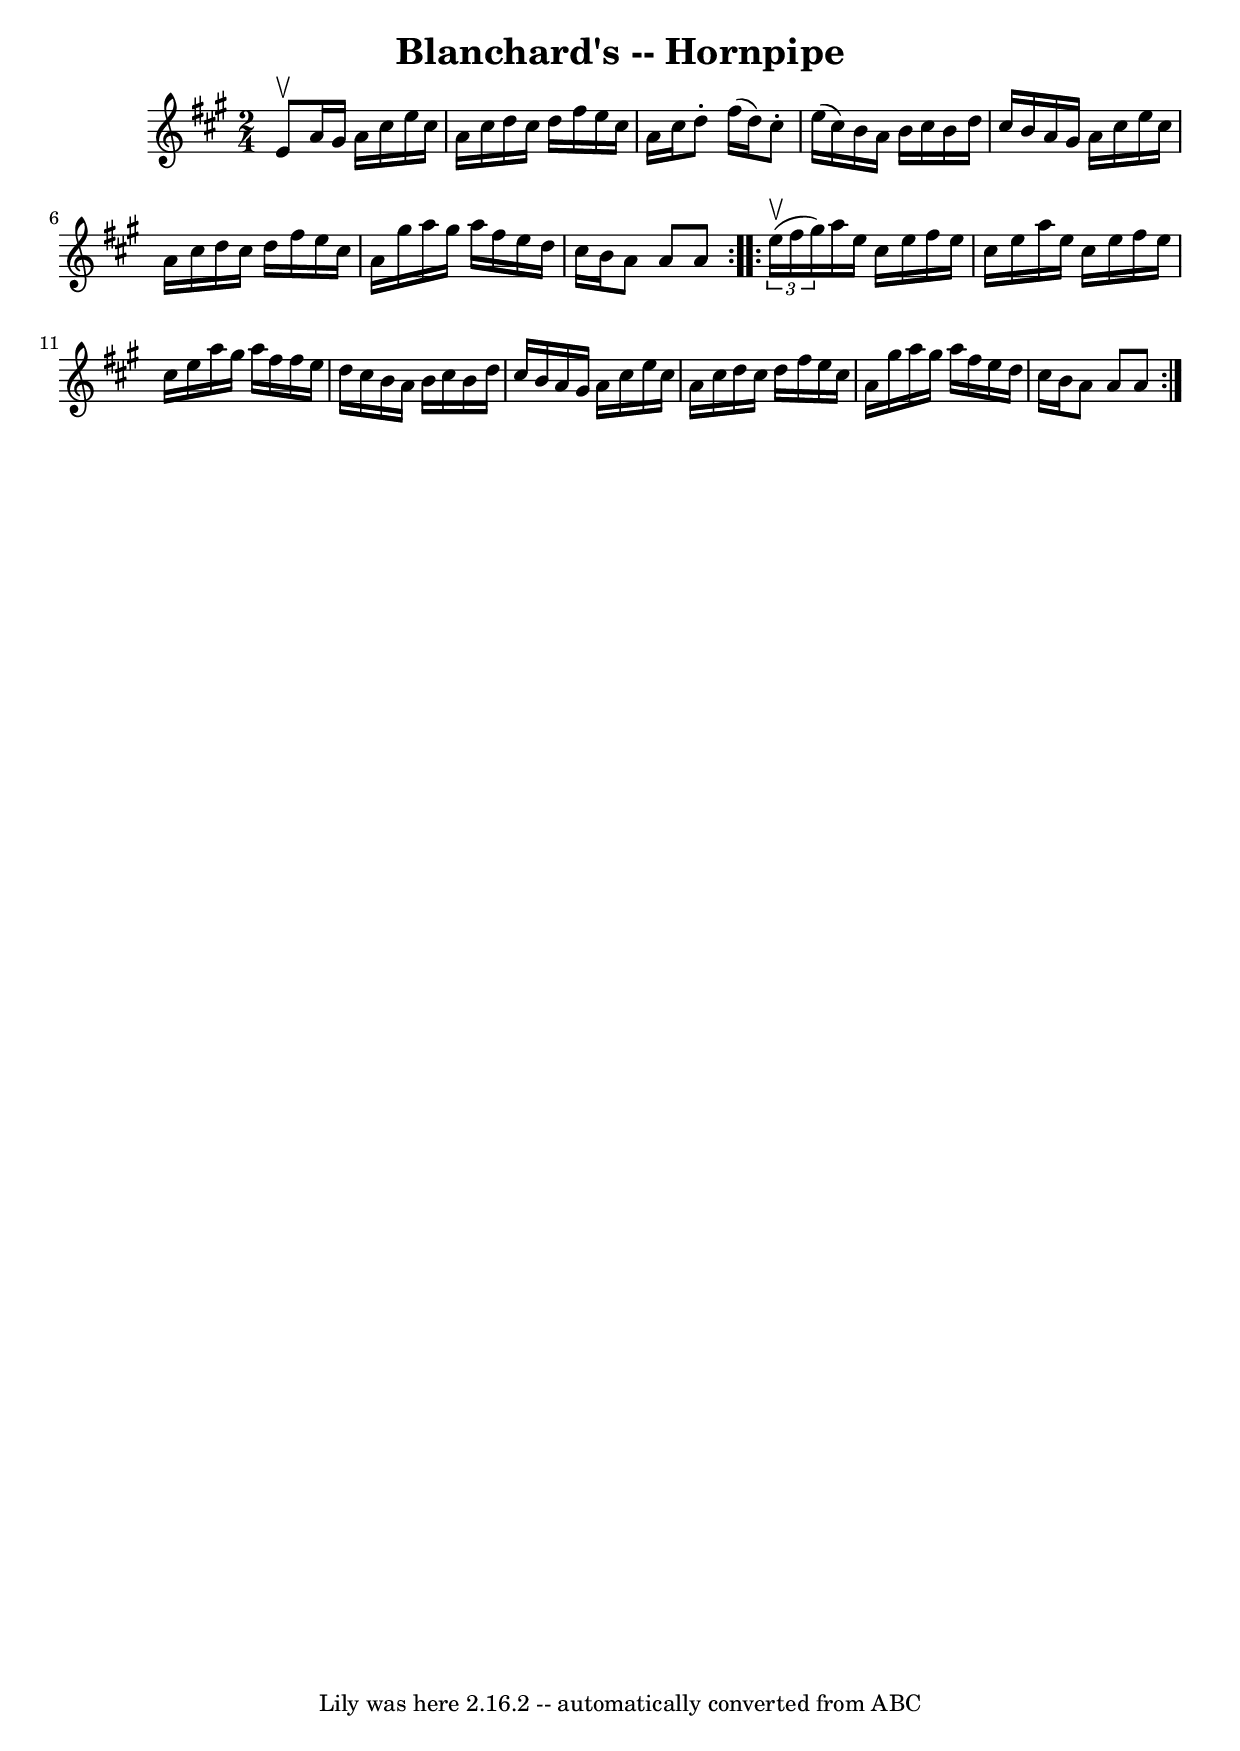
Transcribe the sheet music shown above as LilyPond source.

\version "2.16.2"
\include "Mammoth.ily"
\header {
	%% book = "Cole's 1000 Fiddle Tunes"
	crossRefNumber = "1"
	footnotes = ""
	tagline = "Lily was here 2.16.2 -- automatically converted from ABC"
	title = "Blanchard's -- Hornpipe"
}
voicedefault =  {


\repeat volta 2 {
\time 2/4 
\key a \major e'8^\upbow |
 a'16 gis'16 a'16    
cis''16 e''16 cis''16 a'16 cis''16  |
 d''16 cis''16    
d''16 fis''16 e''16 cis''16 a'16 cis''16  |
 d''8 -.   
fis''16 (d''16) cis''8 -. e''16 (cis''16) |
 b'16    
a'16 b'16 cis''16 b'16 d''16 cis''16 b'16  |
 a'16  
 gis'16 a'16 cis''16 e''16 cis''16 a'16 cis''16  |
   
d''16 cis''16 d''16 fis''16 e''16 cis''16 a'16 gis''16  
|
 a''16 gis''16 a''16 fis''16 e''16 d''16 cis''16    
b'16  |
 a'8 a'8 a'8  }     \repeat volta 2 {   \times 2/3 {   
e''16 (^\upbow fis''16 gis''16) } |
 a''16 e''16 cis''16  
 e''16 fis''16 e''16 cis''16 e''16  |
 a''16 e''16    
cis''16 e''16 fis''16 e''16 cis''16 e''16  |
 a''16    
gis''16 a''16 fis''16 fis''16 e''16 d''16 cis''16  |
   
b'16 a'16 b'16 cis''16 b'16 d''16 cis''16 b'16  |
   
 a'16 gis'16 a'16 cis''16 e''16 cis''16 a'16 cis''16  
|
 d''16 cis''16 d''16 fis''16 e''16 cis''16 a'16    
gis''16  |
 a''16 gis''16 a''16 fis''16 e''16 d''16    
cis''16 b'16  |
 a'8 a'8 a'8  }   
}

\score{
    <<

	\context Staff="default"
	{
	    \voicedefault 
	}

    >>
	\layout {
	}
	\midi {}
}
